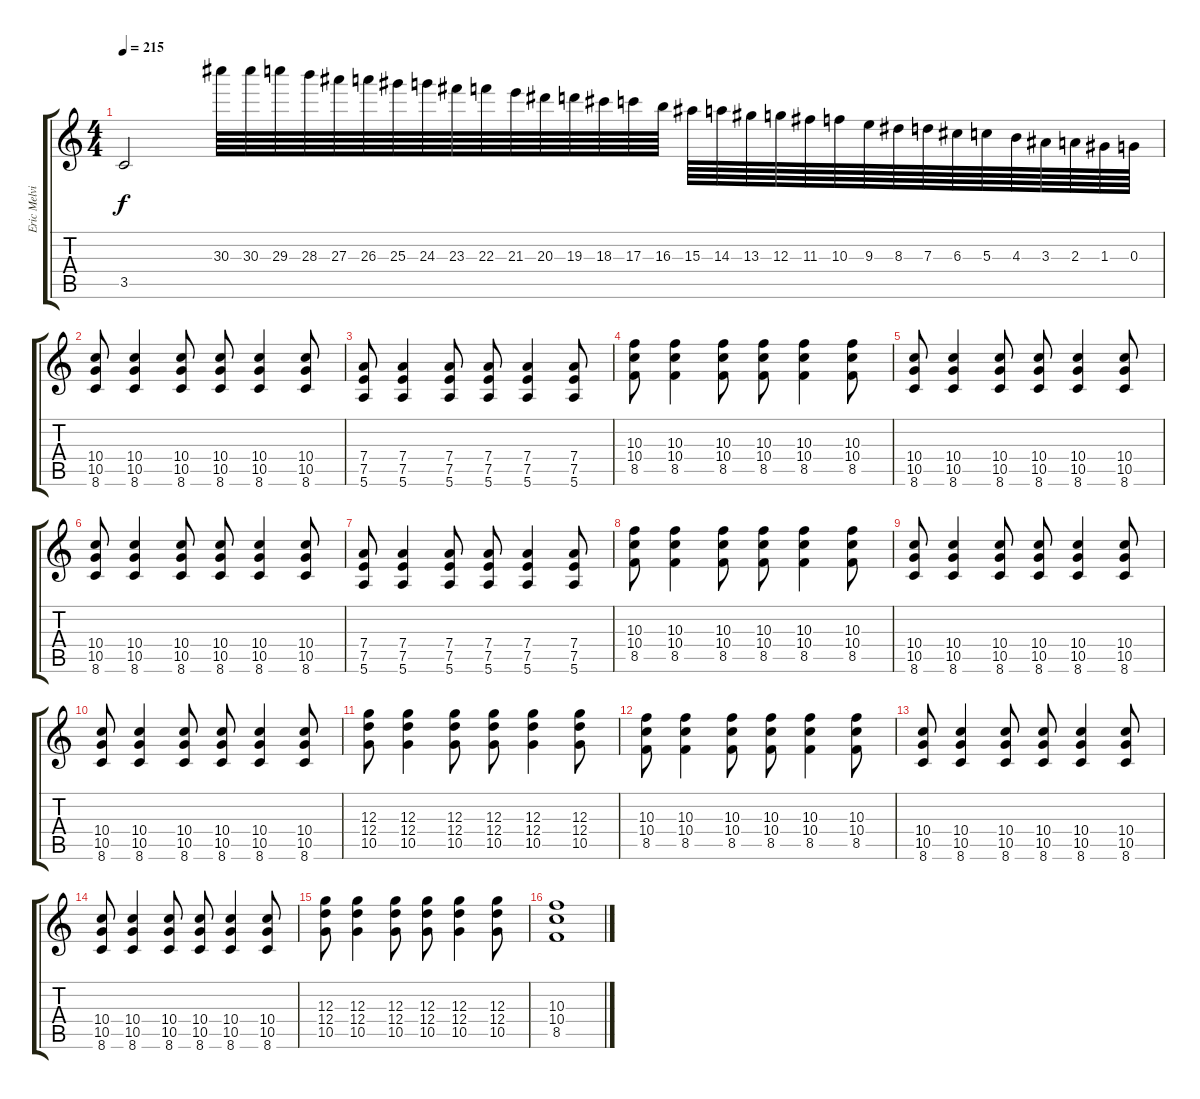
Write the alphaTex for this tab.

\track ("Eric Melvin" "Eric Melvi") {instrument overdrivenguitar}
\staff {score tabs}
\tuning (E4 B3 G3 D3 A2 E2) {hide}
\ts (4 4)
\tempo 215
\clef g2
\ks c
3.5.2{dy f} 30.3.64 30.3.64 29.3.64 28.3.64 27.3.64 26.3.64 25.3.64 24.3.64 23.3.64 22.3.64 21.3.64 20.3.64 19.3.64 18.3.64 17.3.64 16.3.64 15.3.64 14.3.64 13.3.64 12.3.64 11.3.64 10.3.64 9.3.64 8.3.64 7.3.64 6.3.64 5.3.64 4.3.64 3.3.64 2.3.64 1.3.64 0.3.64 |
(10.4 10.5 8.6).8 (10.4 10.5 8.6).4 (10.4 10.5 8.6).8 (10.4 10.5 8.6).8 (10.4 10.5 8.6).4 (10.4 10.5 8.6).8 |
(7.4 7.5 5.6).8 (7.4 7.5 5.6).4 (7.4 7.5 5.6).8 (7.4 7.5 5.6).8 (7.4 7.5 5.6).4 (7.4 7.5 5.6).8 |
(10.3 10.4 8.5).8 (10.3 10.4 8.5).4 (10.3 10.4 8.5).8 (10.3 10.4 8.5).8 (10.3 10.4 8.5).4 (10.3 10.4 8.5).8 |
(10.4 10.5 8.6).8 (10.4 10.5 8.6).4 (10.4 10.5 8.6).8 (10.4 10.5 8.6).8 (10.4 10.5 8.6).4 (10.4 10.5 8.6).8 |
(10.4 10.5 8.6).8 (10.4 10.5 8.6).4 (10.4 10.5 8.6).8 (10.4 10.5 8.6).8 (10.4 10.5 8.6).4 (10.4 10.5 8.6).8 |
(7.4 7.5 5.6).8 (7.4 7.5 5.6).4 (7.4 7.5 5.6).8 (7.4 7.5 5.6).8 (7.4 7.5 5.6).4 (7.4 7.5 5.6).8 |
(10.3 10.4 8.5).8 (10.3 10.4 8.5).4 (10.3 10.4 8.5).8 (10.3 10.4 8.5).8 (10.3 10.4 8.5).4 (10.3 10.4 8.5).8 |
(10.4 10.5 8.6).8 (10.4 10.5 8.6).4 (10.4 10.5 8.6).8 (10.4 10.5 8.6).8 (10.4 10.5 8.6).4 (10.4 10.5 8.6).8 |
(10.4 10.5 8.6).8 (10.4 10.5 8.6).4 (10.4 10.5 8.6).8 (10.4 10.5 8.6).8 (10.4 10.5 8.6).4 (10.4 10.5 8.6).8 |
(12.3 12.4 10.5).8 (12.3 12.4 10.5).4 (12.3 12.4 10.5).8 (12.3 12.4 10.5).8 (12.3 12.4 10.5).4 (12.3 12.4 10.5).8 |
(10.3 10.4 8.5).8 (10.3 10.4 8.5).4 (10.3 10.4 8.5).8 (10.3 10.4 8.5).8 (10.3 10.4 8.5).4 (10.3 10.4 8.5).8 |
(10.4 10.5 8.6).8 (10.4 10.5 8.6).4 (10.4 10.5 8.6).8 (10.4 10.5 8.6).8 (10.4 10.5 8.6).4 (10.4 10.5 8.6).8 |
(10.4 10.5 8.6).8 (10.4 10.5 8.6).4 (10.4 10.5 8.6).8 (10.4 10.5 8.6).8 (10.4 10.5 8.6).4 (10.4 10.5 8.6).8 |
(12.3 12.4 10.5).8 (12.3 12.4 10.5).4 (12.3 12.4 10.5).8 (12.3 12.4 10.5).8 (12.3 12.4 10.5).4 (12.3 12.4 10.5).8 |
(10.3 10.4 8.5).1
